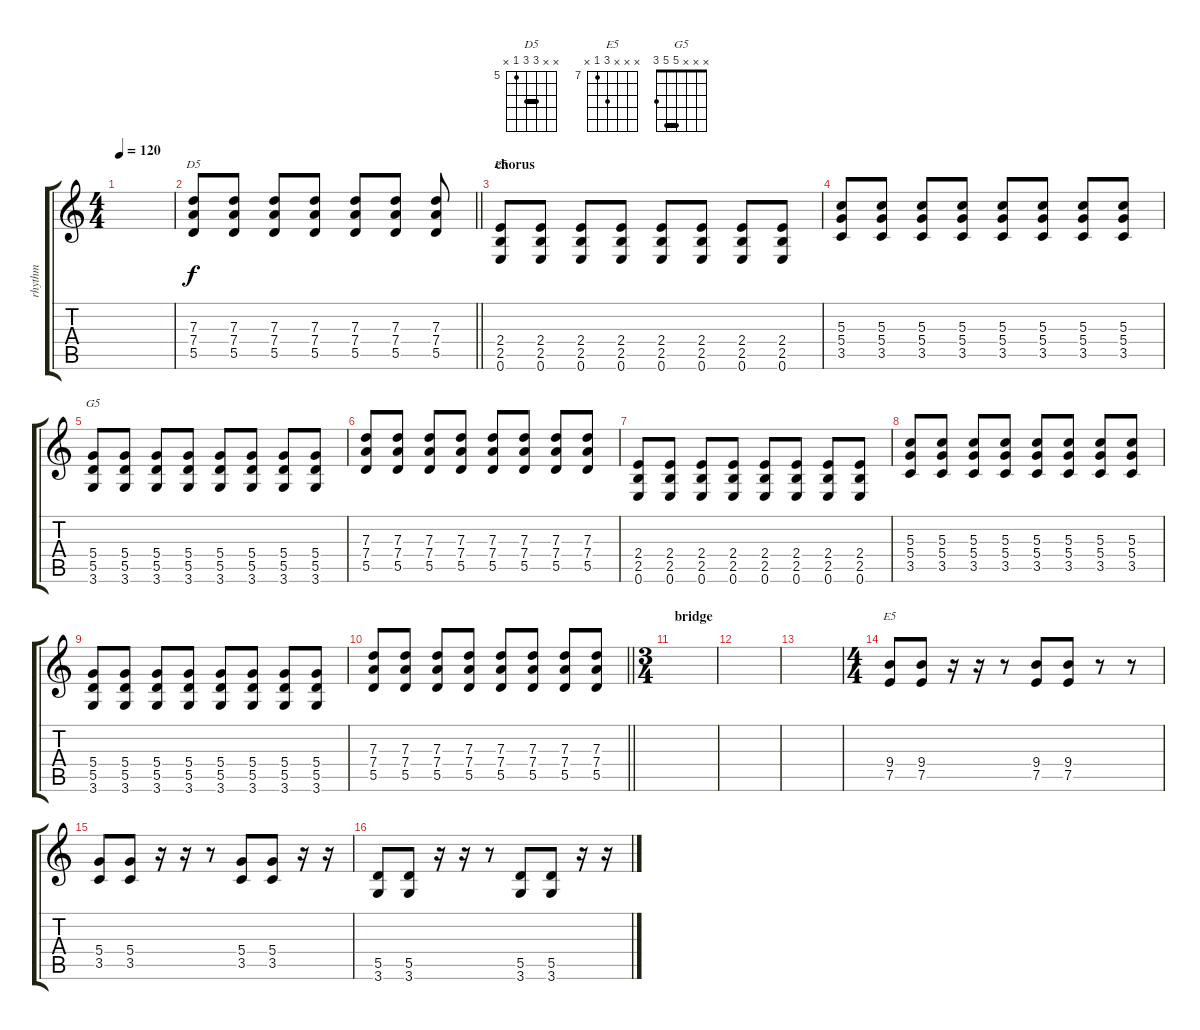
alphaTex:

\track ("rhythm" "rhythm") {instrument distortionguitar}
\staff {score tabs}
\tuning (E4 B3 G3 D3 A2 E2) {hide}
\chord ("D5" x x 7 7 5 x) {firstfret 5 barre 7}
\chord ("E5" x x x 2 2 0) {barre 2}
\chord ("G5" x x x 5 5 3) {barre 5}
\chord ("E5" x x x 9 7 x) {firstfret 7}
\ts (4 4)
\tempo 120
\clef g2
\ks c
|
\barLineRight lightlight
(7.3 7.4 5.5).8{ch "D5"} (7.3 7.4 5.5).8 (7.3 7.4 5.5).8 (7.3 7.4 5.5).8 (7.3 7.4 5.5).8 (7.3 7.4 5.5).8 (7.3 7.4 5.5).8 |
\section ("" "chorus")
(2.4 2.5 0.6).8{ch "E5"} (2.4 2.5 0.6).8 (2.4 2.5 0.6).8 (2.4 2.5 0.6).8 (2.4 2.5 0.6).8 (2.4 2.5 0.6).8 (2.4 2.5 0.6).8 (2.4 2.5 0.6).8 |
(5.3 5.4 3.5).8 (5.3 5.4 3.5).8 (5.3 5.4 3.5).8 (5.3 5.4 3.5).8 (5.3 5.4 3.5).8 (5.3 5.4 3.5).8 (5.3 5.4 3.5).8 (5.3 5.4 3.5).8 |
(5.4 5.5 3.6).8{ch "G5"} (5.4 5.5 3.6).8 (5.4 5.5 3.6).8 (5.4 5.5 3.6).8 (5.4 5.5 3.6).8 (5.4 5.5 3.6).8 (5.4 5.5 3.6).8 (5.4 5.5 3.6).8 |
(7.3 7.4 5.5).8 (7.3 7.4 5.5).8 (7.3 7.4 5.5).8 (7.3 7.4 5.5).8 (7.3 7.4 5.5).8 (7.3 7.4 5.5).8 (7.3 7.4 5.5).8 (7.3 7.4 5.5).8 |
(2.4 2.5 0.6).8 (2.4 2.5 0.6).8 (2.4 2.5 0.6).8 (2.4 2.5 0.6).8 (2.4 2.5 0.6).8 (2.4 2.5 0.6).8 (2.4 2.5 0.6).8 (2.4 2.5 0.6).8 |
(5.3 5.4 3.5).8 (5.3 5.4 3.5).8 (5.3 5.4 3.5).8 (5.3 5.4 3.5).8 (5.3 5.4 3.5).8 (5.3 5.4 3.5).8 (5.3 5.4 3.5).8 (5.3 5.4 3.5).8 |
(5.4 5.5 3.6).8 (5.4 5.5 3.6).8 (5.4 5.5 3.6).8 (5.4 5.5 3.6).8 (5.4 5.5 3.6).8 (5.4 5.5 3.6).8 (5.4 5.5 3.6).8 (5.4 5.5 3.6).8 |
\barLineRight lightlight
(7.3 7.4 5.5).8 (7.3 7.4 5.5).8 (7.3 7.4 5.5).8 (7.3 7.4 5.5).8 (7.3 7.4 5.5).8 (7.3 7.4 5.5).8 (7.3 7.4 5.5).8 (7.3 7.4 5.5).8 |
\ts (3 4)
\section ("" "bridge")
|
|
|
\ts (4 4)
(9.4 7.5).8{ch "E5"} (9.4 7.5).8 r.16 r.16 r.8 (9.4 7.5).8 (9.4 7.5).8 r.8 r.8 |
(5.4 3.5).8 (5.4 3.5).8 r.16 r.16 r.8 (5.4 3.5).8 (5.4 3.5).8 r.16 r.16 |
(5.5 3.6).8 (5.5 3.6).8 r.16 r.16 r.8 (5.5 3.6).8 (5.5 3.6).8 r.16 r.16
